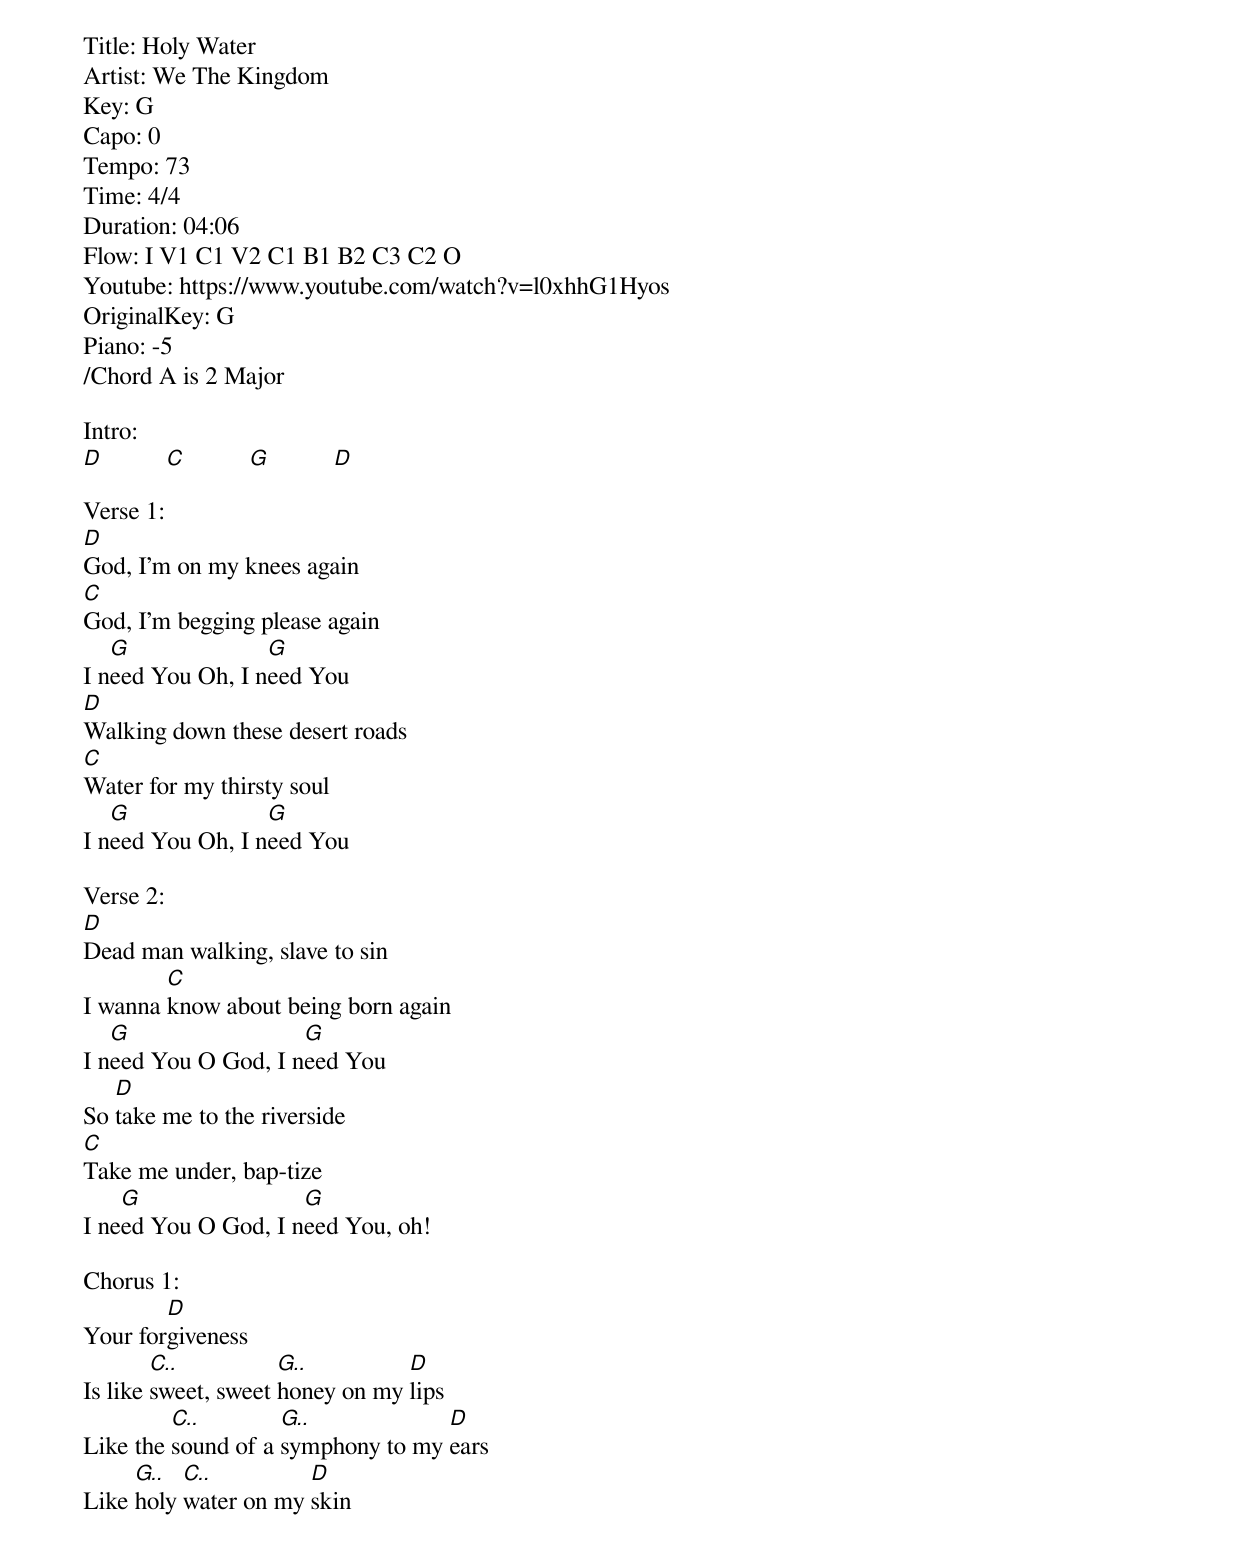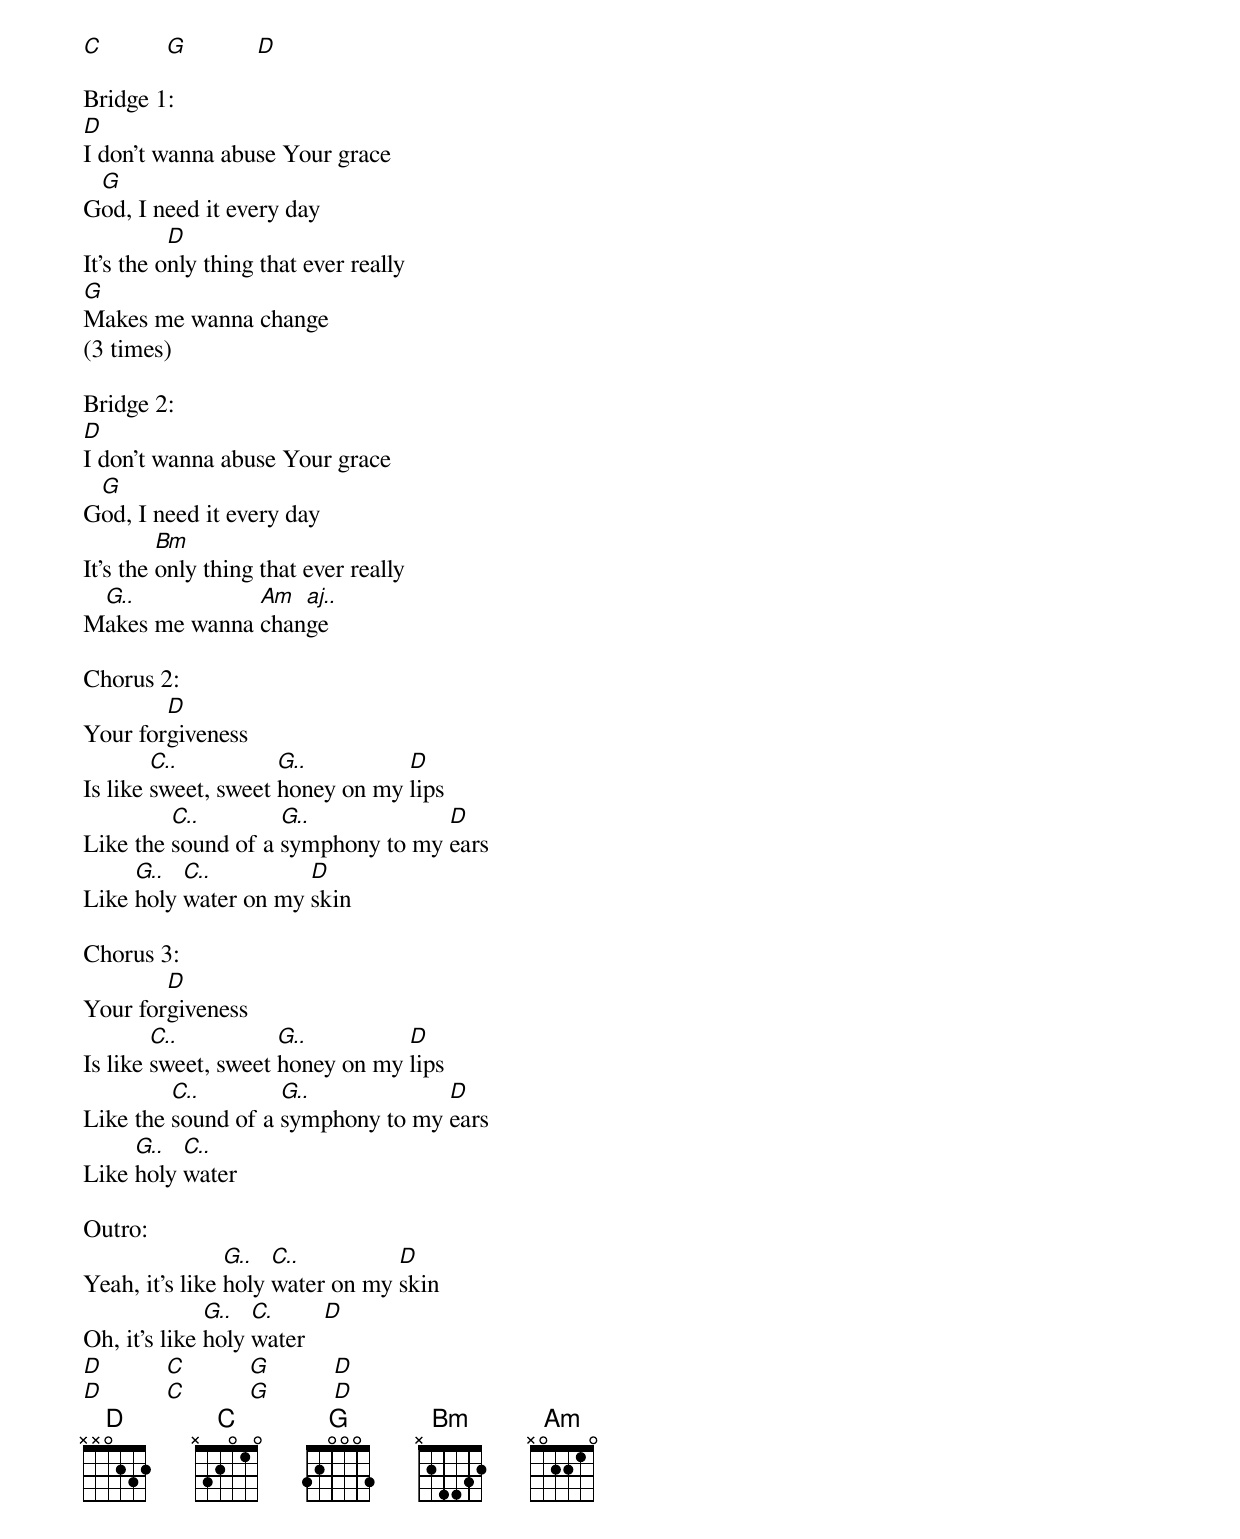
Title: Holy Water
Artist: We The Kingdom
Key: G
Capo: 0
Tempo: 73
Time: 4/4
Duration: 04:06
Flow: I V1 C1 V2 C1 B1 B2 C3 C2 O
Youtube: https://www.youtube.com/watch?v=l0xhhG1Hyos
OriginalKey: G
Piano: -5
/Chord A is 2 Major

Intro:
[D]          [C]          [G]          [D]

Verse 1:
[D]God, I'm on my knees again
[C]God, I'm begging please again
I n[G]eed You Oh, I n[G]eed You
[D]Walking down these desert roads
[C]Water for my thirsty soul
I n[G]eed You Oh, I n[G]eed You

Verse 2:
[D]Dead man walking, slave to sin
I wanna [C]know about being born again
I n[G]eed You O God, I n[G]eed You
So [D]take me to the riverside
[C]Take me under, bap-tize
I ne[G]ed You O God, I n[G]eed You, oh!

Chorus 1:
Your for[D]giveness
Is like [C..]sweet, sweet [G..]honey on my [D]lips
Like the [C..]sound of a [G..]symphony to my [D]ears
Like [G..]holy [C..]water on my [D]skin
[C]          [G]           [D]

Bridge 1:
[D]I don't wanna abuse Your grace
G[G]od, I need it every day
It's the o[D]nly thing that ever really
[G]Makes me wanna change
(3 times)

Bridge 2:
[D]I don't wanna abuse Your grace
G[G]od, I need it every day
It's the [Bm]only thing that ever really
M[G..]akes me wanna [Am]chan[aj..]ge

Chorus 2:
Your for[D]giveness
Is like [C..]sweet, sweet [G..]honey on my [D]lips
Like the [C..]sound of a [G..]symphony to my [D]ears
Like [G..]holy [C..]water on my [D]skin

Chorus 3:
Your for[D]giveness
Is like [C..]sweet, sweet [G..]honey on my [D]lips
Like the [C..]sound of a [G..]symphony to my [D]ears
Like [G..]holy [C..]water

Outro:
Yeah, it's like [G..]holy [C..]water on my [D]skin
Oh, it's like [G..]holy [C.]water   [D]
[D]          [C]          [G]          [D]
[D]          [C]          [G]          [D]
